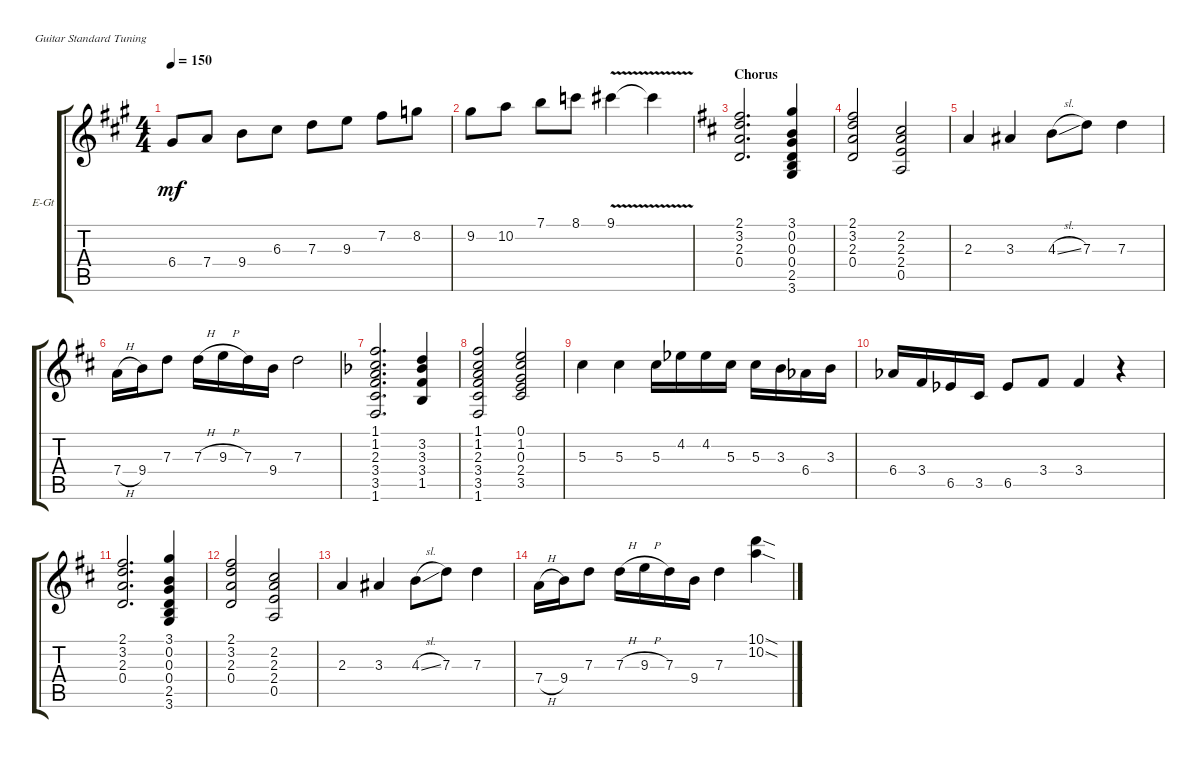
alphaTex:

\defaultSystemsLayout 4
\bracketExtendMode groupsimilarinstruments
\firstSystemTrackNameOrientation horizontal
\otherSystemsTrackNameOrientation horizontal
\track ("Electric Guitar" "E-Gt") {instrument distortionguitar}
\staff {score tabs}
\tuning (E4 B3 G3 D3 A2 E2)
\ts (4 4)
\tempo 150
\clef g2
\ks a
6.4.8{dy mf} 7.4.8 9.4.8 6.3.8 7.3.8 9.3.8 7.2.8 8.2.8 |
9.2.8 10.2.8 7.1.8 8.1.8 9.1{v}.4 9.1{t}.4 |
\section ("" "Chorus")
\ks d
(2.1 3.2 2.3 0.4).2{d} (3.6 2.5 0.4 0.3 0.2 3.1).4 |
(2.1 3.2 2.3 0.4).2 (0.5 2.3 2.4 2.2).2 |
2.3.4 3.3.4 4.3{sl}.8 7.3.8 7.3.4 |
7.4{h}.16 9.4.16 7.3.8 7.3{h}.16 9.3{h}.16 7.3.16 9.4.16 7.3.2 |
\ks f
(1.6 3.5 3.4 2.3 1.2 1.1).2{d} (3.2 3.3 3.4 1.5).4 |
(1.6 3.5 3.4 2.3 1.2 1.1).2 (0.1 1.2 0.3 2.4 3.5).2 |
5.3.4 5.3.4 5.3.16 4.2.16 4.2.16 5.3.16 5.3.16 3.3.16 6.4.16 3.3.16 |
6.4.16 3.4.16 6.5.16 3.5.16 6.5.8 3.4.8 3.4.4 r.4 |
\ks d
(2.1 3.2 2.3 0.4).2{d} (3.6 2.5 0.4 0.3 0.2 3.1).4 |
(2.1 3.2 2.3 0.4).2 (0.5 2.3 2.4 2.2).2 |
2.3.4 3.3.4 4.3{sl}.8 7.3.8 7.3.4 |
7.4{h}.16 9.4.16 7.3.8 7.3{h}.16 9.3{h}.16 7.3.16 9.4.16 7.3.4 (10.2{sod} 10.1{sod}).4
